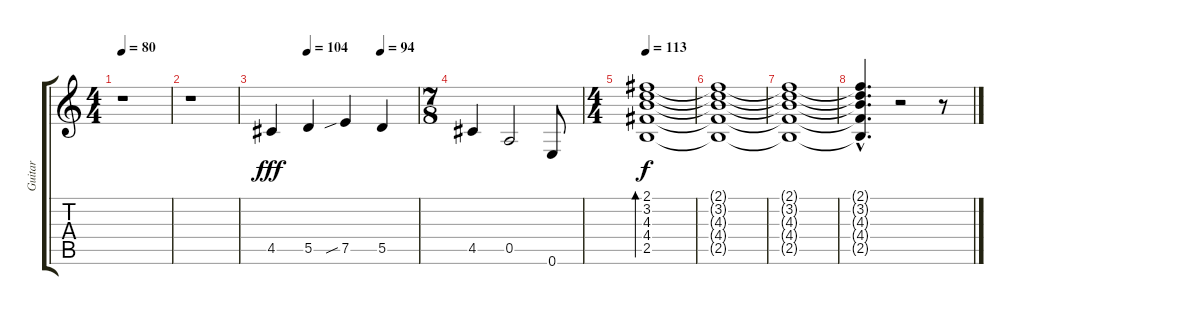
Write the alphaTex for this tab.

\track ("Guitar" "Guitar") {instrument acousticguitarnylon}
\staff {score tabs}
\tuning (E4 B3 G3 D3 A2 E2) {hide}
\ts (4 4)
\tempo 80
\clef g2
\ks c
r.1{dy f} |
r.1 |
\tempo (104 0.25)
\tempo (94 0.75)
4.5.4{dy fff volume 14 balance 8} 5.5.4 7.5{sib}.4 5.5.4 |
\ts (7 8)
4.5.4 0.5.2 0.6.8 |
\ts (4 4)
\tempo 113
(2.1 3.2 4.3 4.4 2.5).1{bd 480 dy f} |
(2.1{t} 3.2{t} 4.3{t} 4.4{t} 2.5{t}).1 |
(2.1{t} 3.2{t} 4.3{t} 4.4{t} 2.5{t}).1 |
(2.1{hac t} 3.2{hac t} 4.3{hac t} 4.4{hac t} 2.5{hac t}).4{d} r.2 r.8
